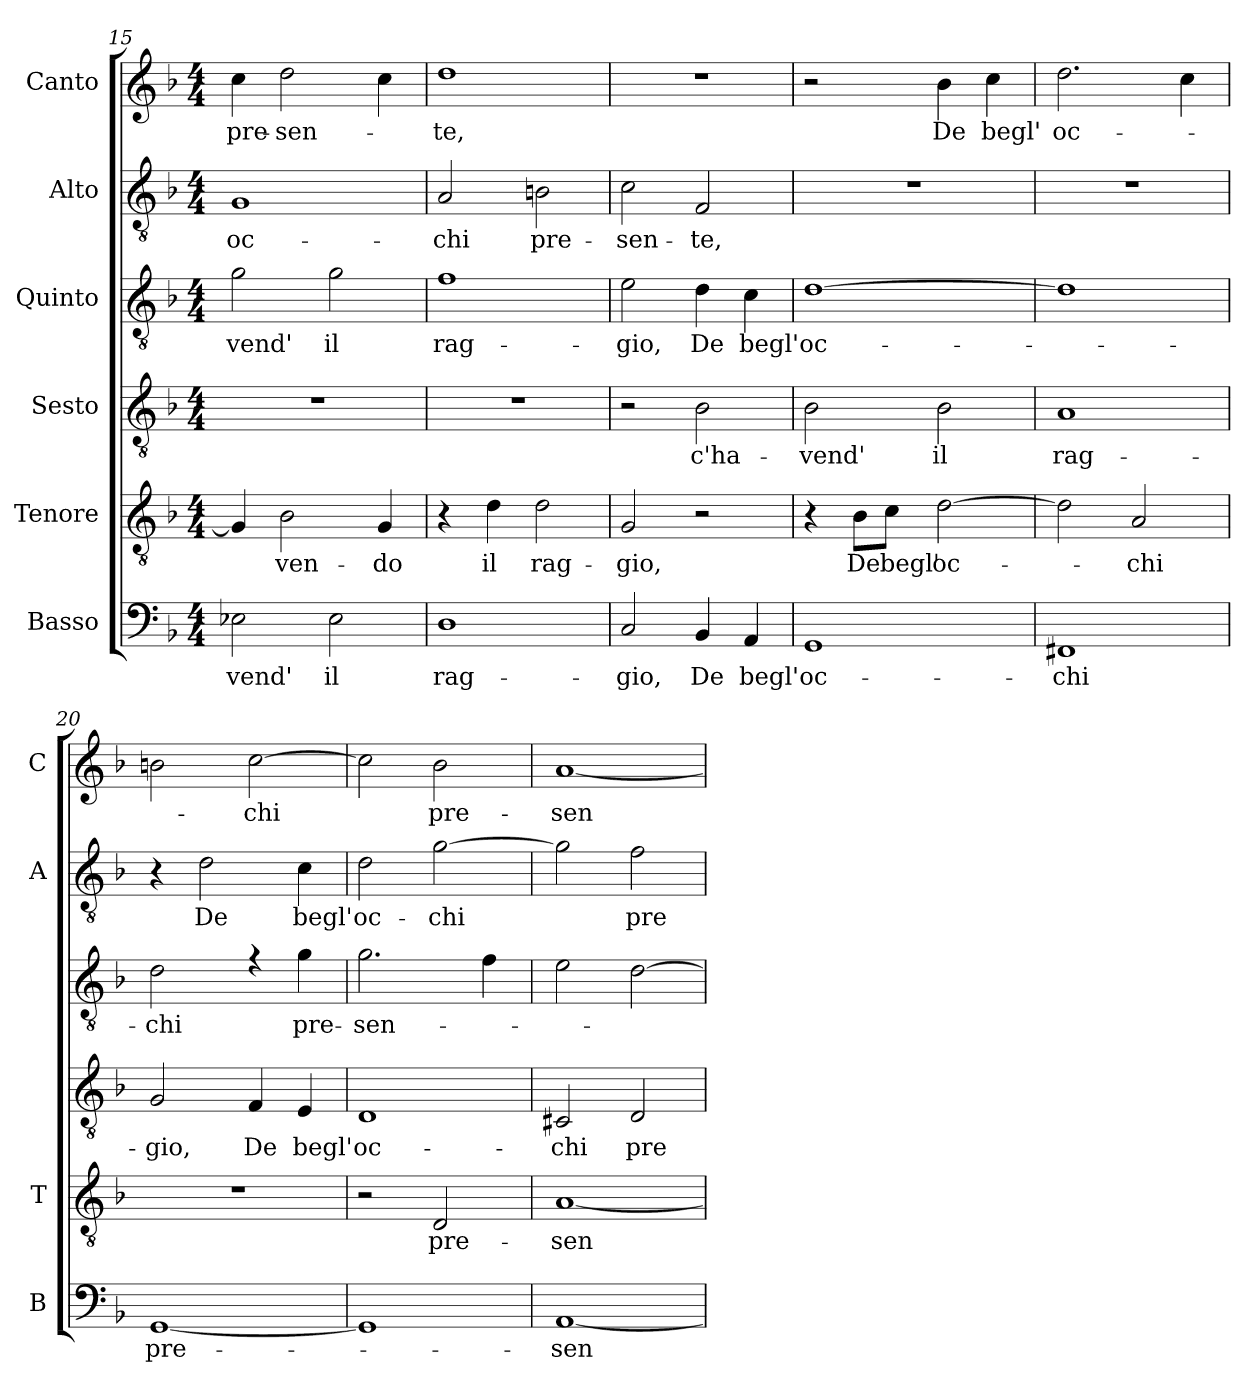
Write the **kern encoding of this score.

**kern	**text	**kern	**text	**kern	**text	**kern	**text	**kern	**text	**kern	**text
*part6	*part6	*part5	*part5	*part4	*part4	*part3	*part3	*part2	*part2	*part1	*part1
*staff6	*staff6	*staff5	*staff5	*staff4	*staff4	*staff3	*staff3	*staff2	*staff2	*staff1	*staff1
*I"Basso	*	*I"Tenore	*	*I"Sesto	*	*I"Quinto	*	*I"Alto	*	*I"Canto	*
*I'B	*	*I'T	*	*	*	*	*	*I'A	*	*I'C	*
*clefF4	*	*clefGv2	*	*clefGv2	*	*clefGv2	*	*clefGv2	*	*clefG2	*
*k[b-]	*	*k[b-]	*	*k[b-]	*	*k[b-]	*	*k[b-]	*	*k[b-]	*
*F:	*	*F:	*	*F:	*	*F:	*	*F:	*	*F:	*
*M4/4	*	*M4/4	*	*M4/4	*	*M4/4	*	*M4/4	*	*M4/4	*
=15	=15	=15	=15	=15	=15	=15	=15	=15	=15	=15	=15
!	!LO:LY:b	!	!	!	!	!	!	!	!	!	!
!	!	!	!	!	!	!	!LO:LY:b	!	!	!	!
!	!	!	!	!	!	!	!	!	!LO:LY:b	!	!
!	!	!	!	!	!	!	!	!	!	!	!LO:LY:b
2E-X\	-vend'	4G/]	.	1r	.	2g\	-vend'	1G	oc-	4cc\	pre-
!	!	!	!LO:LY:b	!	!	!	!	!	!	!	!
!	!	!	!	!	!	!	!	!	!	!	!LO:LY:b
.	.	2B-\	-ven-	.	.	.	.	.	.	2dd\	-sen-
!	!LO:LY:b	!	!	!	!	!	!	!	!	!	!
!	!	!	!	!	!	!	!LO:LY:b	!	!	!	!
2E-\	il	.	.	.	.	2g\	il	.	.	.	.
!	!	!	!LO:LY:b	!	!	!	!	!	!	!	!
.	.	4G/	-do	.	.	.	.	.	.	4cc\	.
=16	=16	=16	=16	=16	=16	=16	=16	=16	=16	=16	=16
!	!LO:LY:b	!	!	!	!	!	!	!	!	!	!
!	!	!	!	!	!	!	!LO:LY:b	!	!	!	!
!	!	!	!	!	!	!	!	!	!LO:LY:b	!	!
!	!	!	!	!	!	!	!	!	!	!	!LO:LY:b
1D	rag-	4r	.	1r	.	1f	rag-	2A/	-chi	1dd	-te,
!	!	!	!LO:LY:b	!	!	!	!	!	!	!	!
.	.	4d\	il	.	.	.	.	.	.	.	.
!	!	!	!LO:LY:b	!	!	!	!	!	!	!	!
!	!	!	!	!	!	!	!	!	!LO:LY:b	!	!
.	.	2d\	rag-	.	.	.	.	2Bn\	pre-	.	.
=17	=17	=17	=17	=17	=17	=17	=17	=17	=17	=17	=17
!	!LO:LY:b	!	!	!	!	!	!	!	!	!	!
!	!	!	!LO:LY:b	!	!	!	!	!	!	!	!
!	!	!	!	!	!	!	!LO:LY:b	!	!	!	!
!	!	!	!	!	!	!	!	!	!LO:LY:b	!	!
2C/	-gio,	2G/	-gio,	2r	.	2e\	-gio,	2c\	-sen-	1r	.
!	!LO:LY:b	!	!	!	!	!	!	!	!	!	!
!	!	!	!	!	!LO:LY:b	!	!	!	!	!	!
!	!	!	!	!	!	!	!LO:LY:b	!	!	!	!
!	!	!	!	!	!	!	!	!	!LO:LY:b	!	!
4BB-/	De	2r	.	2B-\	c'ha-	4d\	De	2F/	-te,	.	.
!	!LO:LY:b	!	!	!	!	!	!	!	!	!	!
!	!	!	!	!	!	!	!LO:LY:b	!	!	!	!
4AA/	begl'	.	.	.	.	4c\	begl'	.	.	.	.
!!LO:PB:g=z
=18	=18	=18	=18	=18	=18	=18	=18	=18	=18	=18	=18
!	!LO:LY:b	!	!	!	!	!	!	!	!	!	!
!	!	!	!	!	!LO:LY:b	!	!	!	!	!	!
!	!	!	!	!	!	!	!LO:LY:b	!	!	!	!
1GG	oc-	4r	.	2B-\	-vend'	[1d	oc-	1r	.	2r	.
!	!	!	!LO:LY:b	!	!	!	!	!	!	!	!
.	.	8B-\L	De	.	.	.	.	.	.	.	.
!	!	!	!LO:LY:b	!	!	!	!	!	!	!	!
.	.	8c\J	begl'	.	.	.	.	.	.	.	.
!	!	!	!LO:LY:b	!	!	!	!	!	!	!	!
!	!	!	!	!	!LO:LY:b	!	!	!	!	!	!
!	!	!	!	!	!	!	!	!	!	!	!LO:LY:b
.	.	[2d\	oc-	2B-\	il	.	.	.	.	4b-\	De
!	!	!	!	!	!	!	!	!	!	!	!LO:LY:b
.	.	.	.	.	.	.	.	.	.	4cc\	begl'
=19	=19	=19	=19	=19	=19	=19	=19	=19	=19	=19	=19
!	!LO:LY:b	!	!	!	!	!	!	!	!	!	!
!	!	!	!	!	!LO:LY:b	!	!	!	!	!	!
!	!	!	!	!	!	!	!	!	!	!	!LO:LY:b
1FF#X	-chi	2d\]	.	1A	rag-	1d]	.	1r	.	2.dd\	oc-
!	!	!	!LO:LY:b	!	!	!	!	!	!	!	!
.	.	2A/	-chi	.	.	.	.	.	.	.	.
.	.	.	.	.	.	.	.	.	.	4cc\	.
=20	=20	=20	=20	=20	=20	=20	=20	=20	=20	=20	=20
!	!LO:LY:b	!	!	!	!	!	!	!	!	!	!
!	!	!	!	!	!LO:LY:b	!	!	!	!	!	!
!	!	!	!	!	!	!	!LO:LY:b	!	!	!	!
[1GG	pre-	1r	.	2G/	-gio,	2d\	-chi	4r	.	2bn\	.
!	!	!	!	!	!	!	!	!	!LO:LY:b	!	!
.	.	.	.	.	.	.	.	2d\	De	.	.
!	!	!	!	!	!LO:LY:b	!	!	!	!	!	!
!	!	!	!	!	!	!	!	!	!	!	!LO:LY:b
.	.	.	.	4F/	De	4rf	.	.	.	[2cc\	-chi
!	!	!	!	!	!LO:LY:b	!	!	!	!	!	!
!	!	!	!	!	!	!	!LO:LY:b	!	!	!	!
!	!	!	!	!	!	!	!	!	!LO:LY:b	!	!
.	.	.	.	4E/	begl'	4g\	pre-	4c\	begl'	.	.
=21	=21	=21	=21	=21	=21	=21	=21	=21	=21	=21	=21
!	!	!	!	!	!LO:LY:b	!	!	!	!	!	!
!	!	!	!	!	!	!	!LO:LY:b	!	!	!	!
!	!	!	!	!	!	!	!	!	!LO:LY:b	!	!
1GG]	.	2r	.	1D	oc-	2.g\	-sen-	2d\	oc-	2cc\]	.
!	!	!	!LO:LY:b	!	!	!	!	!	!	!	!
!	!	!	!	!	!	!	!	!	!LO:LY:b	!	!
!	!	!	!	!	!	!	!	!	!	!	!LO:LY:b
.	.	2D/	pre-	.	.	.	.	[2g\	-chi	2b-\	pre-
.	.	.	.	.	.	4f\	.	.	.	.	.
=22	=22	=22	=22	=22	=22	=22	=22	=22	=22	=22	=22
!	!LO:LY:b	!	!	!	!	!	!	!	!	!	!
!	!	!	!LO:LY:b	!	!	!	!	!	!	!	!
!	!	!	!	!	!LO:LY:b	!	!	!	!	!	!
!	!	!	!	!	!	!	!	!	!	!	!LO:LY:b
[1AA	-sen-	[1A	-sen-	2C#X/	-chi	2e\	.	2g\]	.	[1a	-sen-
!	!	!	!	!	!LO:LY:b	!	!	!	!	!	!
!	!	!	!	!	!	!	!	!	!LO:LY:b	!	!
.	.	.	.	2D/	pre-	[2d\	.	2f\	pre-	.	.
=	=	=	=	=	=	=	=	=	=	=	=
*-	*-	*-	*-	*-	*-	*-	*-	*-	*-	*-	*-
